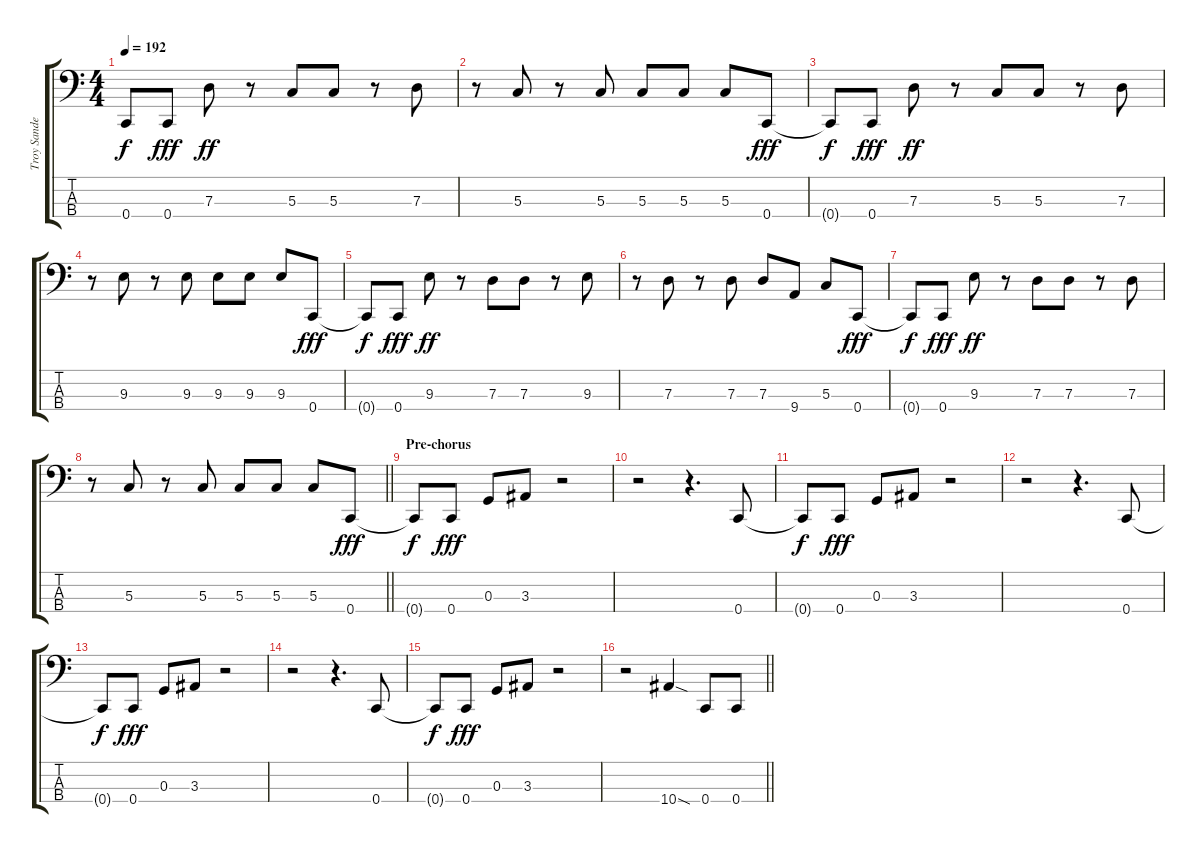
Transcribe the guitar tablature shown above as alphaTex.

\track ("Troy Sanders - Bass" "Troy Sande") {instrument electricbassfinger}
\staff {score tabs}
\tuning (F2 C2 G1 C1) {hide}
\ts (4 4)
\tempo 192
\clef f4
\ks c
0.4{t}.8{dy f} 0.4.8{dy fff} 7.3.8{dy ff} r.8 5.3.8 5.3.8 r.8 7.3.8 |
r.8 5.3.8 r.8 5.3.8 5.3.8 5.3.8 5.3.8 0.4.8{dy fff} |
0.4{t}.8{dy f} 0.4.8{dy fff} 7.3.8{dy ff} r.8 5.3.8 5.3.8 r.8 7.3.8 |
r.8 9.3.8 r.8 9.3.8 9.3.8 9.3.8 9.3.8 0.4.8{dy fff} |
0.4{t}.8{dy f} 0.4.8{dy fff} 9.3.8{dy ff} r.8 7.3.8 7.3.8 r.8 9.3.8 |
r.8 7.3.8 r.8 7.3.8 7.3.8 9.4.8 5.3.8 0.4.8{dy fff} |
0.4{t}.8{dy f} 0.4.8{dy fff} 9.3.8{dy ff} r.8 7.3.8 7.3.8 r.8 7.3.8 |
\barLineRight lightlight
r.8 5.3.8 r.8 5.3.8 5.3.8 5.3.8 5.3.8 0.4.8{dy fff} |
\section ("" "Pre-chorus")
0.4{t}.8{dy f} 0.4.8{dy fff} 0.3.8 3.3.8 r.2 |
r.2 r.4{d} 0.4.8 |
0.4{t}.8{dy f} 0.4.8{dy fff} 0.3.8 3.3.8 r.2 |
r.2 r.4{d} 0.4.8 |
0.4{t}.8{dy f} 0.4.8{dy fff} 0.3.8 3.3.8 r.2 |
r.2 r.4{d} 0.4.8 |
0.4{t}.8{dy f} 0.4.8{dy fff} 0.3.8 3.3.8 r.2 |
\barLineRight lightlight
r.2 10.4{sod}.4 0.4.8 0.4.8
